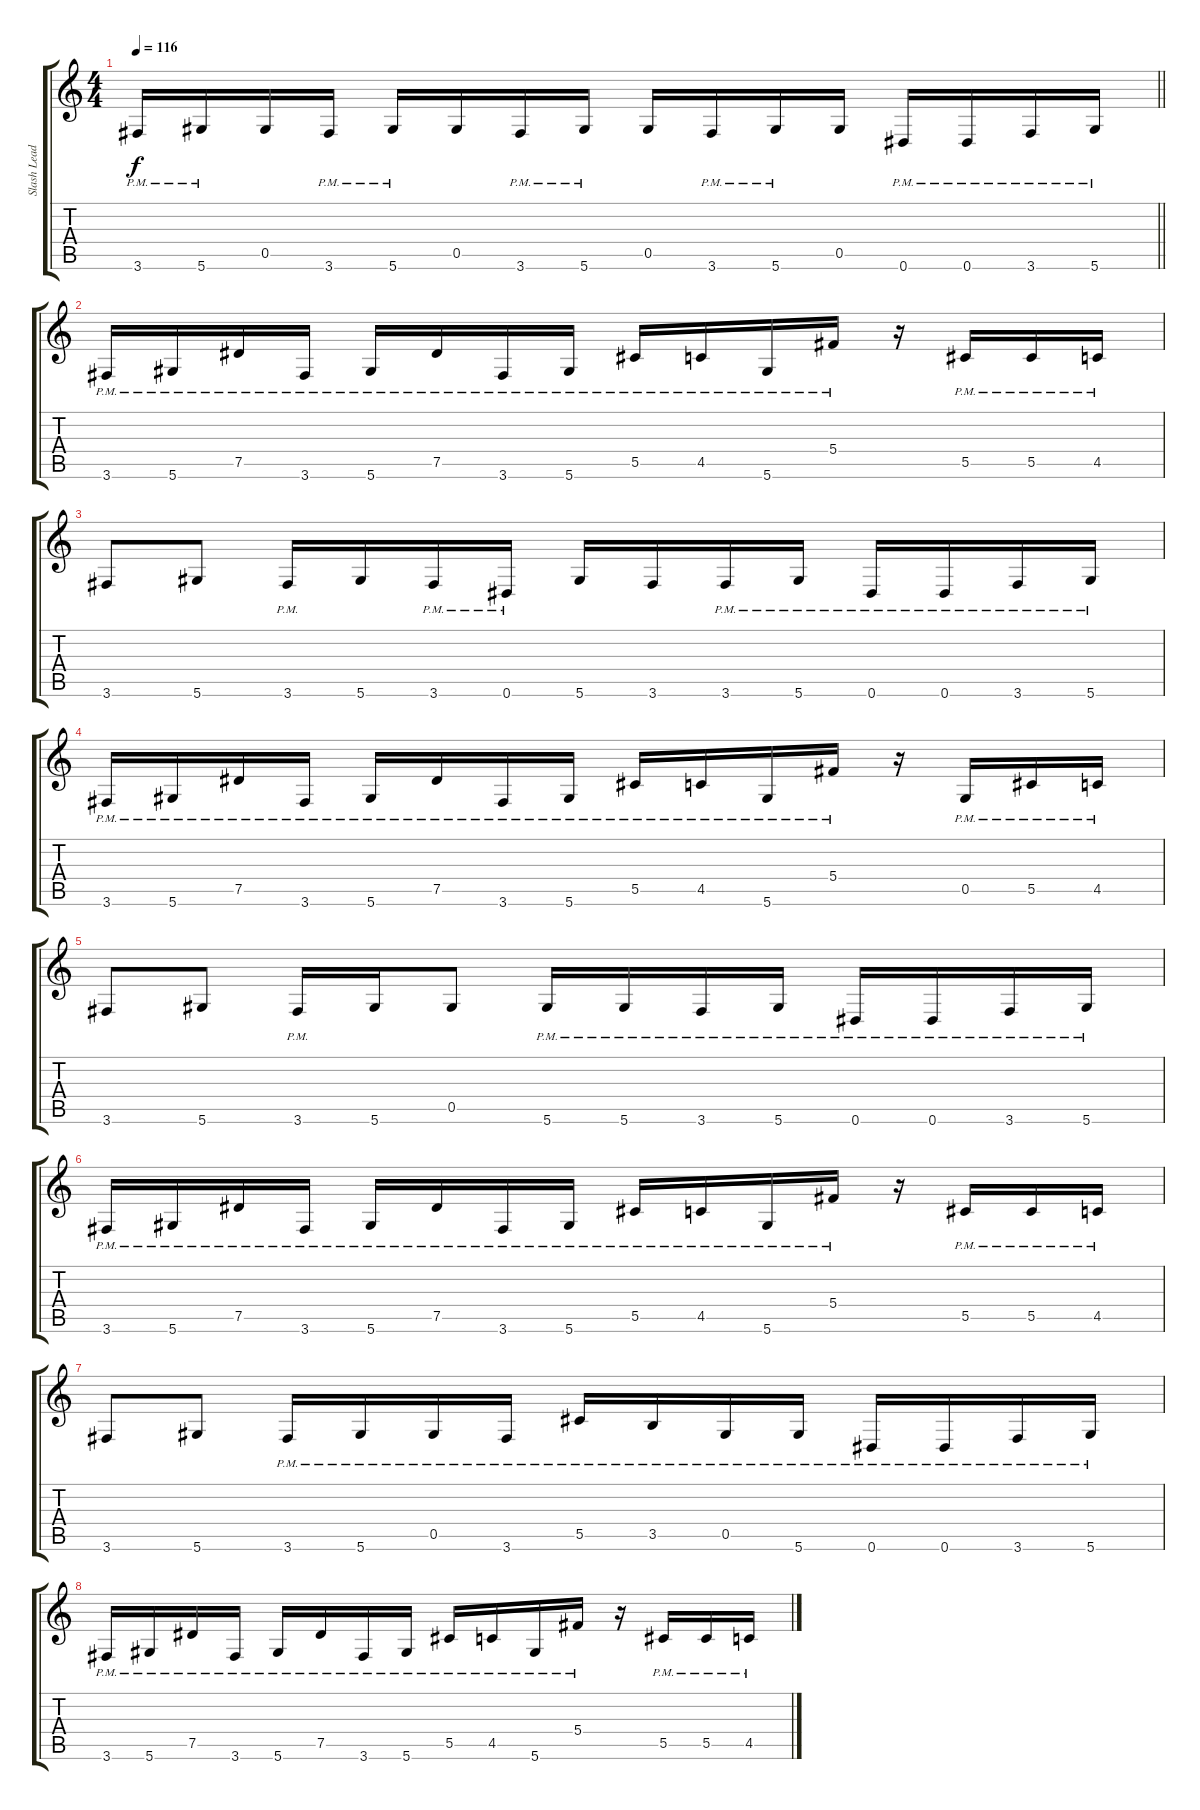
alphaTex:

\track ("Slash Lead" "Slash Lead") {instrument overdrivenguitar}
\staff {score tabs}
\tuning (Eb4 Bb3 Gb3 Db3 Ab2 Eb2) {hide}
\ts (4 4)
\tempo 116
\clef g2
\barLineRight lightlight
\ks c
3.6{pm}.16{dy f} 5.6{pm}.16 0.5.16 3.6{pm}.16 5.6{pm}.16 0.5.16 3.6{pm}.16 5.6{pm}.16 0.5.16 3.6{pm}.16 5.6{pm}.16 0.5.16 0.6{pm}.16 0.6{pm}.16 3.6{pm}.16 5.6{pm}.16 |
3.6{pm}.16 5.6{pm}.16 7.5{pm}.16 3.6{pm}.16 5.6{pm}.16 7.5{pm}.16 3.6{pm}.16 5.6{pm}.16 5.5{pm}.16 4.5{pm}.16 5.6{pm}.16 5.4{pm}.16 r.16 5.5{pm}.16 5.5{pm}.16 4.5{pm}.16 |
3.6.8 5.6.8 3.6{pm}.16 5.6.16 3.6{pm}.16 0.6{pm}.16 5.6.16 3.6.16 3.6{pm}.16 5.6{pm}.16 0.6{pm}.16 0.6{pm}.16 3.6{pm}.16 5.6{pm}.16 |
3.6{pm}.16 5.6{pm}.16 7.5{pm}.16 3.6{pm}.16 5.6{pm}.16 7.5{pm}.16 3.6{pm}.16 5.6{pm}.16 5.5{pm}.16 4.5{pm}.16 5.6{pm}.16 5.4{pm}.16 r.16 0.5{pm}.16 5.5{pm}.16 4.5{pm}.16 |
3.6.8 5.6.8 3.6{pm}.16 5.6.16 0.5.8 5.6{pm}.16 5.6{pm}.16 3.6{pm}.16 5.6{pm}.16 0.6{pm}.16 0.6{pm}.16 3.6{pm}.16 5.6{pm}.16 |
3.6{pm}.16 5.6{pm}.16 7.5{pm}.16 3.6{pm}.16 5.6{pm}.16 7.5{pm}.16 3.6{pm}.16 5.6{pm}.16 5.5{pm}.16 4.5{pm}.16 5.6{pm}.16 5.4{pm}.16 r.16 5.5{pm}.16 5.5{pm}.16 4.5{pm}.16 |
3.6.8 5.6.8 3.6{pm}.16 5.6{pm}.16 0.5{pm}.16 3.6{pm}.16 5.5{pm}.16 3.5{pm}.16 0.5{pm}.16 5.6{pm}.16 0.6{pm}.16 0.6{pm}.16 3.6{pm}.16 5.6{pm}.16 |
3.6{pm}.16 5.6{pm}.16 7.5{pm}.16 3.6{pm}.16 5.6{pm}.16 7.5{pm}.16 3.6{pm}.16 5.6{pm}.16 5.5{pm}.16 4.5{pm}.16 5.6{pm}.16 5.4{pm}.16 r.16 5.5{pm}.16 5.5{pm}.16 4.5{pm}.16
